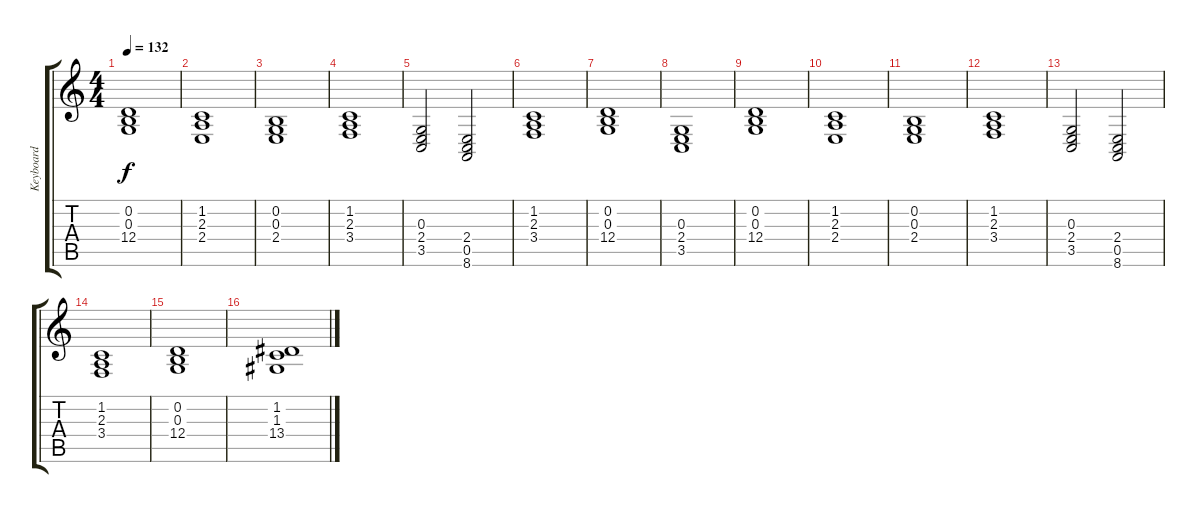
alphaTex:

\track ("Keyboard" "Keyboard") {instrument stringensemble1}
\staff {score tabs}
\tuning (E4 B3 G3 D3 A2 E2) {hide}
\ts (4 4)
\tempo 132
\clef g2
\ks c
(0.2 0.3 12.4).1{dy f} |
(1.2 2.3 2.4).1 |
(0.2 0.3 2.4).1 |
(1.2 2.3 3.4).1 |
(0.3 2.4 3.5).2 (2.4 0.5 8.6).2 |
(1.2 2.3 3.4).1 |
(0.2 0.3 12.4).1 |
(0.3 2.4 3.5).1{volume 11 instrument stringensemble1} |
(0.2 0.3 12.4).1 |
(1.2 2.3 2.4).1 |
(0.2 0.3 2.4).1 |
(1.2 2.3 3.4).1 |
(0.3 2.4 3.5).2 (2.4 0.5 8.6).2 |
(1.2 2.3 3.4).1 |
(0.2 0.3 12.4).1 |
(1.2 1.3 13.4).1
